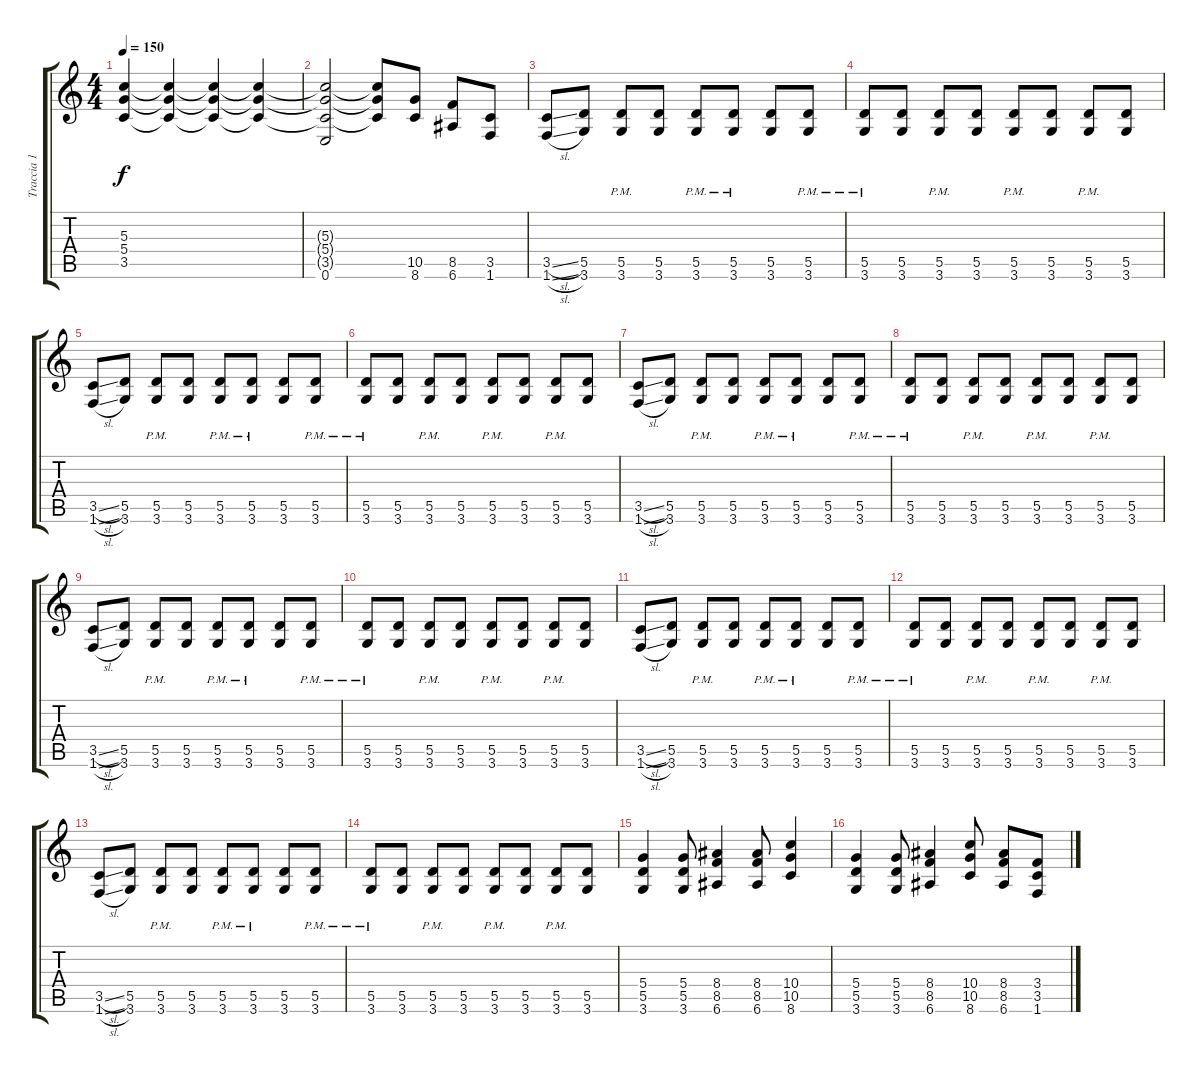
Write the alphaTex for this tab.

\track ("Traccia 1" "Traccia 1") {instrument overdrivenguitar}
\staff {score tabs}
\tuning (E4 B3 G3 D3 A2 E2) {hide}
\ts (4 4)
\tempo 150
\clef g2
\ks c
(5.3 5.4 3.5).4{dy f} (5.3{t} 5.4{t} 3.5{t}).4 (5.3{t} 5.4{t} 3.5{t}).4 (5.3{t} 5.4{t} 3.5{t}).4 |
(5.3{t} 5.4{t} 3.5{t} 0.6).2 (5.3{t} 5.4{t} 3.5{t}).8 (10.5 8.6).8 (8.5 6.6).8 (3.5 1.6).8 |
(3.5{sl} 1.6{sl}).8 (5.5 3.6).8 (5.5 3.6{pm}).8 (5.5 3.6).8 (5.5 3.6{pm}).8 (5.5 3.6{pm}).8 (5.5 3.6).8 (5.5 3.6{pm}).8 |
(5.5 3.6{pm}).8 (5.5 3.6).8 (5.5 3.6{pm}).8 (5.5 3.6).8 (5.5 3.6{pm}).8 (5.5 3.6).8 (5.5 3.6{pm}).8 (5.5 3.6).8 |
(3.5{sl} 1.6{sl}).8 (5.5 3.6).8 (5.5 3.6{pm}).8 (5.5 3.6).8 (5.5 3.6{pm}).8 (5.5 3.6{pm}).8 (5.5 3.6).8 (5.5 3.6{pm}).8 |
(5.5 3.6{pm}).8 (5.5 3.6).8 (5.5 3.6{pm}).8 (5.5 3.6).8 (5.5 3.6{pm}).8 (5.5 3.6).8 (5.5 3.6{pm}).8 (5.5 3.6).8 |
(3.5{sl} 1.6{sl}).8 (5.5 3.6).8 (5.5 3.6{pm}).8 (5.5 3.6).8 (5.5 3.6{pm}).8 (5.5 3.6{pm}).8 (5.5 3.6).8 (5.5 3.6{pm}).8 |
(5.5 3.6{pm}).8 (5.5 3.6).8 (5.5 3.6{pm}).8 (5.5 3.6).8 (5.5 3.6{pm}).8 (5.5 3.6).8 (5.5 3.6{pm}).8 (5.5 3.6).8 |
(3.5{sl} 1.6{sl}).8 (5.5 3.6).8 (5.5 3.6{pm}).8 (5.5 3.6).8 (5.5 3.6{pm}).8 (5.5 3.6{pm}).8 (5.5 3.6).8 (5.5 3.6{pm}).8 |
(5.5 3.6{pm}).8 (5.5 3.6).8 (5.5 3.6{pm}).8 (5.5 3.6).8 (5.5 3.6{pm}).8 (5.5 3.6).8 (5.5 3.6{pm}).8 (5.5 3.6).8 |
(3.5{sl} 1.6{sl}).8 (5.5 3.6).8 (5.5 3.6{pm}).8 (5.5 3.6).8 (5.5 3.6{pm}).8 (5.5 3.6{pm}).8 (5.5 3.6).8 (5.5 3.6{pm}).8 |
(5.5 3.6{pm}).8 (5.5 3.6).8 (5.5 3.6{pm}).8 (5.5 3.6).8 (5.5 3.6{pm}).8 (5.5 3.6).8 (5.5 3.6{pm}).8 (5.5 3.6).8 |
(3.5{sl} 1.6{sl}).8 (5.5 3.6).8 (5.5 3.6{pm}).8 (5.5 3.6).8 (5.5 3.6{pm}).8 (5.5 3.6{pm}).8 (5.5 3.6).8 (5.5 3.6{pm}).8 |
(5.5 3.6{pm}).8 (5.5 3.6).8 (5.5 3.6{pm}).8 (5.5 3.6).8 (5.5 3.6{pm}).8 (5.5 3.6).8 (5.5 3.6{pm}).8 (5.5 3.6).8 |
(5.4 5.5 3.6).4 (5.4 5.5 3.6).8 (8.4 8.5 6.6).4 (8.4 8.5 6.6).8 (10.4 10.5 8.6).4 |
(5.4 5.5 3.6).4 (5.4 5.5 3.6).8 (8.4 8.5 6.6).4 (10.4 10.5 8.6).8 (8.4 8.5 6.6).8 (3.4 3.5 1.6).8
